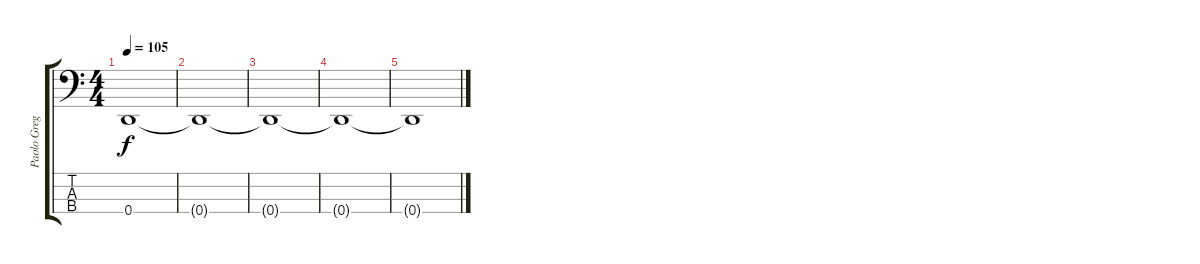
\track ("Paolo Gregoletto" "Paolo Greg") {instrument electricbassfinger}
\staff {score tabs}
\tuning (G2 D2 A1 D1) {hide}
\ts (4 4)
\tempo 105
\clef f4
\ks c
0.4.1{dy f} |
0.4{t}.1 |
0.4{t}.1 |
0.4{t}.1 |
0.4{t}.1
